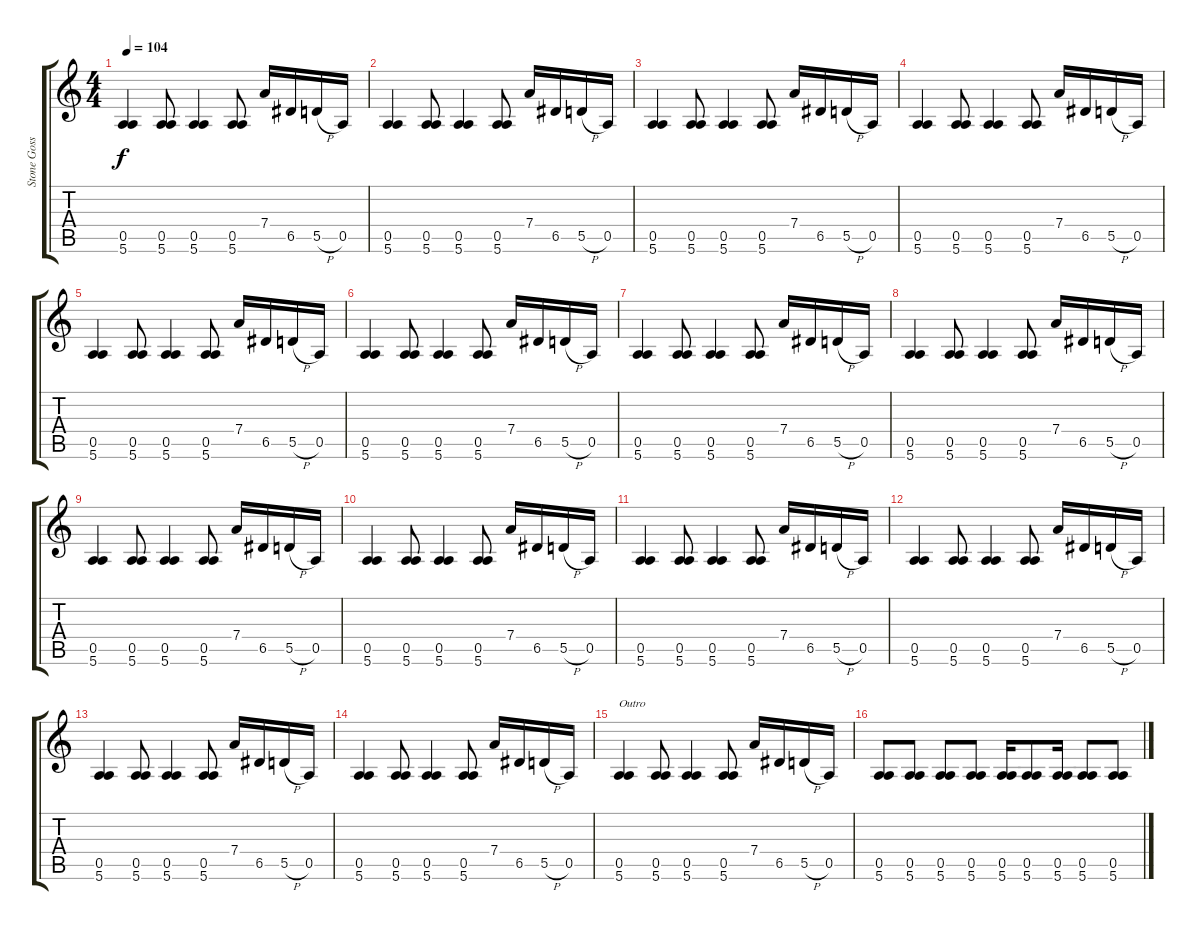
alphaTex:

\track ("Stone Gossard" "Stone Goss") {instrument distortionguitar}
\staff {score tabs}
\tuning (E4 B3 G3 D3 A2 E2) {hide}
\ts (4 4)
\tempo 104
\clef g2
\ks c
(0.5 5.6).4{dy f} (0.5 5.6).8 (0.5 5.6).4 (0.5 5.6).8 7.4.16 6.5.16 5.5{h}.16 0.5.16 |
(0.5 5.6).4 (0.5 5.6).8 (0.5 5.6).4 (0.5 5.6).8 7.4.16 6.5.16 5.5{h}.16 0.5.16 |
(0.5 5.6).4 (0.5 5.6).8 (0.5 5.6).4 (0.5 5.6).8 7.4.16 6.5.16 5.5{h}.16 0.5.16 |
(0.5 5.6).4 (0.5 5.6).8 (0.5 5.6).4 (0.5 5.6).8 7.4.16 6.5.16 5.5{h}.16 0.5.16 |
(0.5 5.6).4 (0.5 5.6).8 (0.5 5.6).4 (0.5 5.6).8 7.4.16 6.5.16 5.5{h}.16 0.5.16 |
(0.5 5.6).4 (0.5 5.6).8 (0.5 5.6).4 (0.5 5.6).8 7.4.16 6.5.16 5.5{h}.16 0.5.16 |
(0.5 5.6).4 (0.5 5.6).8 (0.5 5.6).4 (0.5 5.6).8 7.4.16 6.5.16 5.5{h}.16 0.5.16 |
(0.5 5.6).4 (0.5 5.6).8 (0.5 5.6).4 (0.5 5.6).8 7.4.16 6.5.16 5.5{h}.16 0.5.16 |
(0.5 5.6).4 (0.5 5.6).8 (0.5 5.6).4 (0.5 5.6).8 7.4.16 6.5.16 5.5{h}.16 0.5.16 |
(0.5 5.6).4 (0.5 5.6).8 (0.5 5.6).4 (0.5 5.6).8 7.4.16 6.5.16 5.5{h}.16 0.5.16 |
(0.5 5.6).4 (0.5 5.6).8 (0.5 5.6).4 (0.5 5.6).8 7.4.16 6.5.16 5.5{h}.16 0.5.16 |
(0.5 5.6).4 (0.5 5.6).8 (0.5 5.6).4 (0.5 5.6).8 7.4.16 6.5.16 5.5{h}.16 0.5.16 |
(0.5 5.6).4 (0.5 5.6).8 (0.5 5.6).4 (0.5 5.6).8 7.4.16 6.5.16 5.5{h}.16 0.5.16 |
(0.5 5.6).4 (0.5 5.6).8 (0.5 5.6).4 (0.5 5.6).8 7.4.16 6.5.16 5.5{h}.16 0.5.16 |
(0.5 5.6).4{txt "Outro"} (0.5 5.6).8 (0.5 5.6).4 (0.5 5.6).8 7.4.16 6.5.16 5.5{h}.16 0.5.16 |
(0.5 5.6).8 (0.5 5.6).8 (0.5 5.6).8 (0.5 5.6).8 (0.5 5.6).16 (0.5 5.6).8 (0.5 5.6).16 (0.5 5.6).8 (0.5 5.6).8
